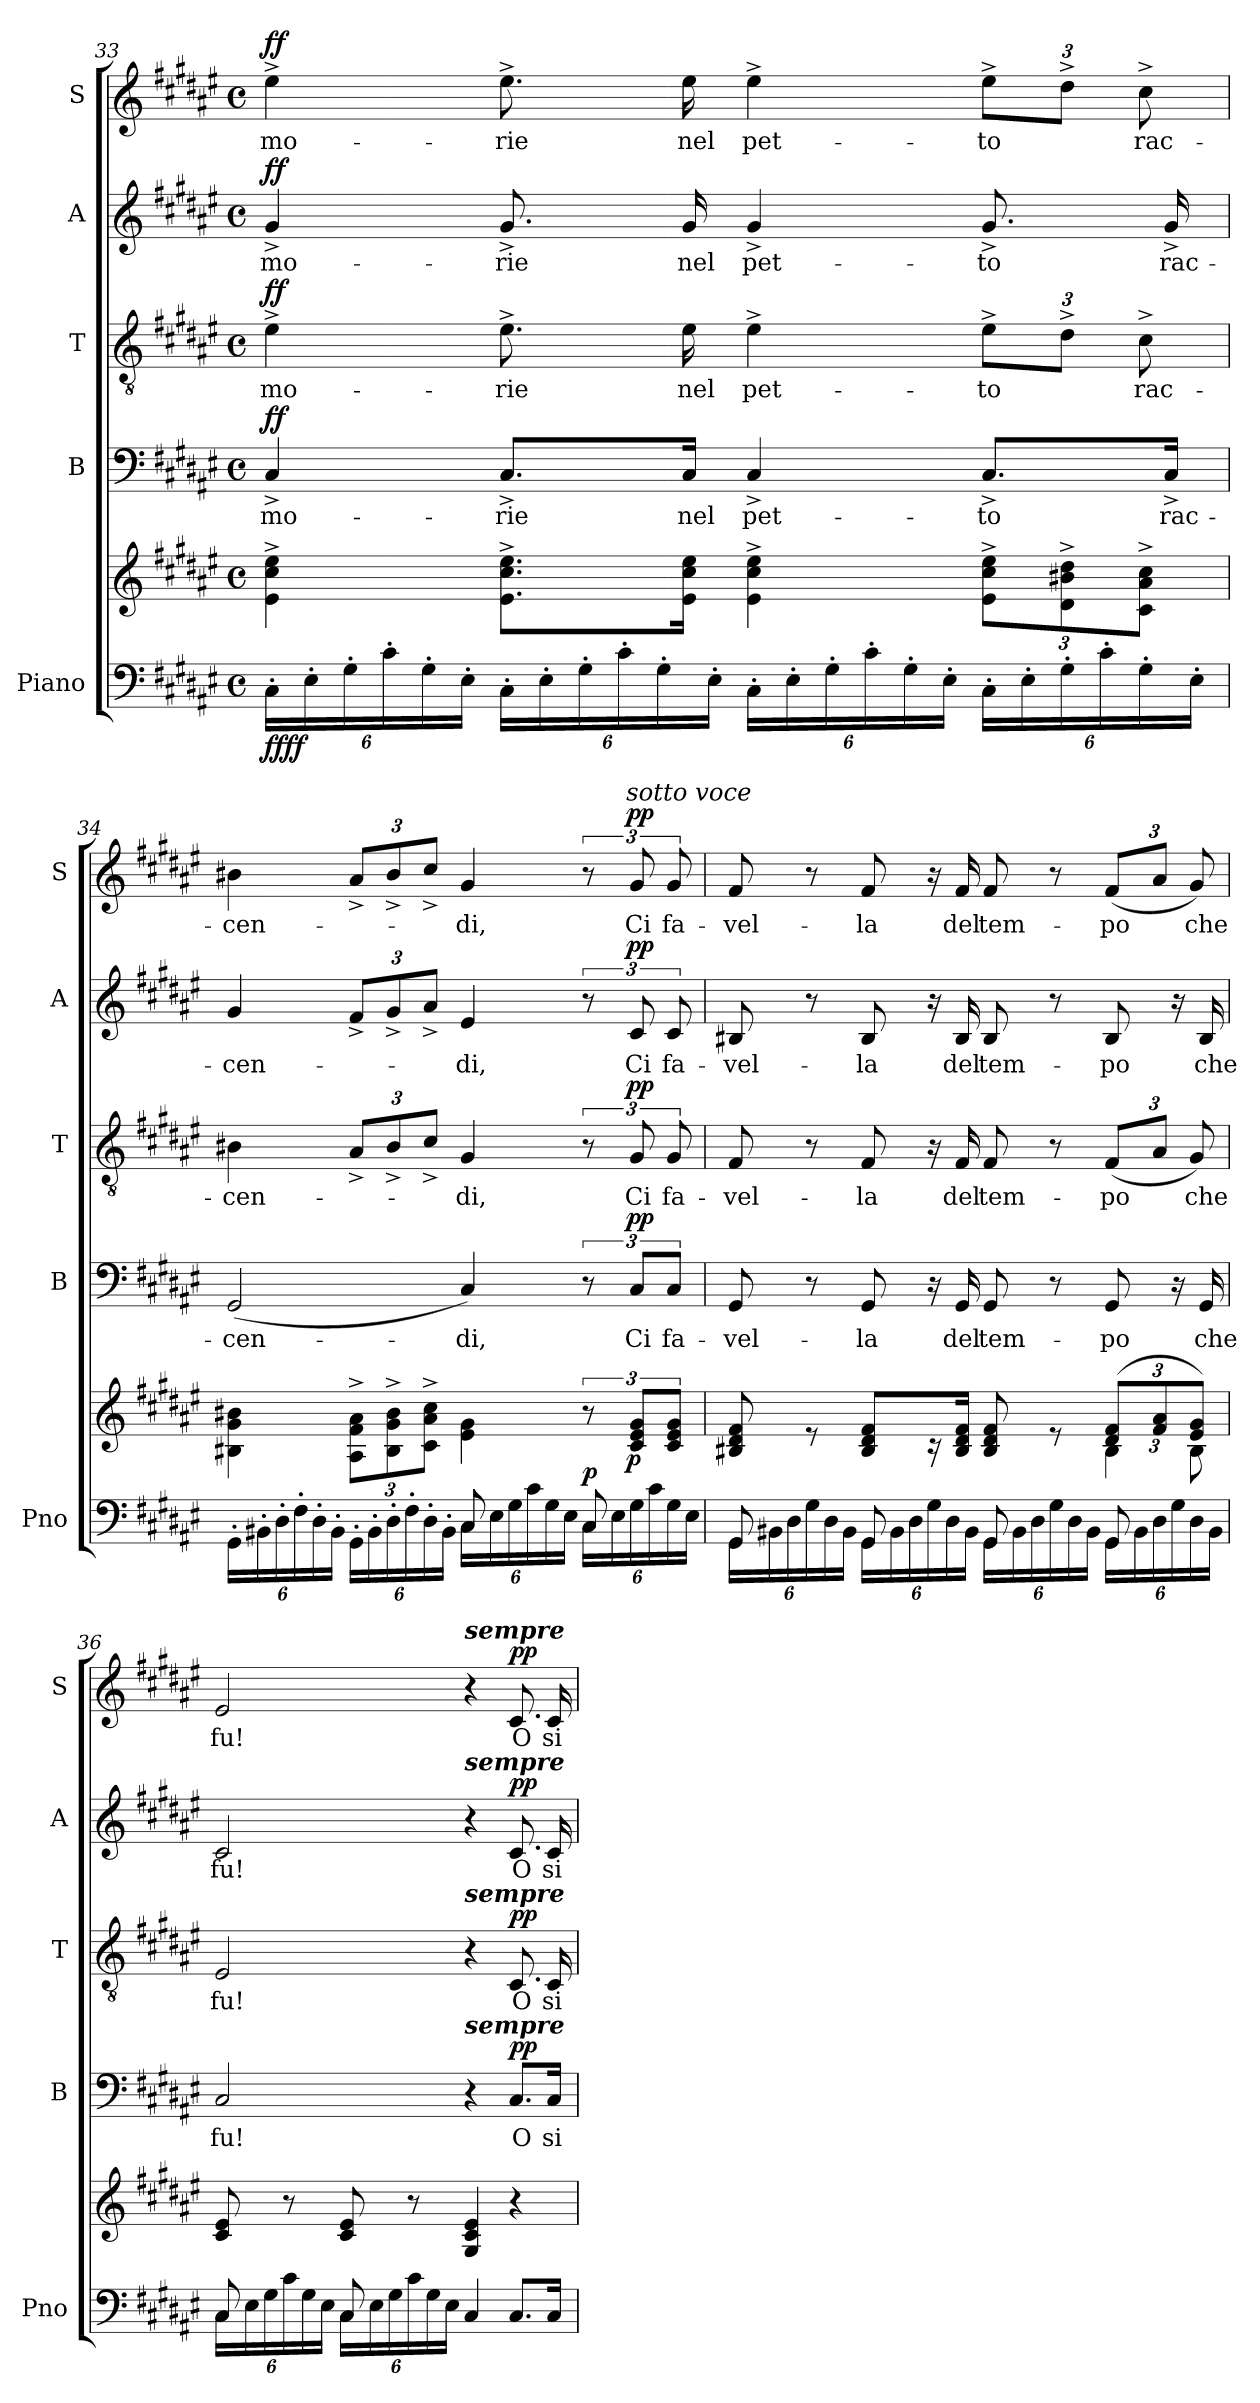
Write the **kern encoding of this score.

**kern	**kern	**dynam	**kern	**text	**dynam	**kern	**text	**dynam	**kern	**text	**dynam	**kern	**text	**dynam
*part5	*part5	*part5	*part4	*part4	*part4	*part3	*part3	*part3	*part2	*part2	*part2	*part1	*part1	*part1
*staff6	*staff5	*staff5/6	*staff4	*staff4	*staff4	*staff3	*staff3	*staff3	*staff2	*staff2	*staff2	*staff1	*staff1	*staff1
*I"Piano	*	*	*I"B	*	*	*I"T	*	*	*I"A	*	*	*I"S	*	*
*I'Pno	*	*	*I'B	*	*	*I'T	*	*	*I'A	*	*	*I'S	*	*
!!LO:LB:g=z
*clefF4	*clefG2	*	*clefF4	*	*	*clefGv2	*	*	*clefG2	*	*	*clefG2	*	*
*k[f#c#g#d#a#e#]	*k[f#c#g#d#a#e#]	*	*k[f#c#g#d#a#e#]	*	*	*k[f#c#g#d#a#e#]	*	*	*k[f#c#g#d#a#e#]	*	*	*k[f#c#g#d#a#e#]	*	*
*M4/4	*M4/4	*	*M4/4	*	*	*M4/4	*	*	*M4/4	*	*	*M4/4	*	*
*met(c)	*met(c)	*	*met(c)	*	*	*met(c)	*	*	*met(c)	*	*	*met(c)	*	*
*Xbrackettup	*	*	*	*	*	*	*	*	*	*	*	*	*	*
=33	=33	=33	=33	=33	=33	=33	=33	=33	=33	=33	=33	=33	=33	=33
!	!	!LO:DY:b=2	!	!	!	!	!	!	!	!	!	!	!	!
!	!	!LO:DY:n=1:b	!	!	!LO:DY:a	!	!	!LO:DY:a	!	!	!LO:DY:a	!	!	!LO:DY:a
24C#'\LL	4e#\^ 4cc#\^ 4ee#\^	ff ff	4C#^/	-mo-	ff	4e#^\	-mo-	ff	4g#^/	-mo-	ff	4ee#^\	-mo-	ff
24E#'\	.	.	.	.	.	.	.	.	.	.	.	.	.	.
24G#'\	.	.	.	.	.	.	.	.	.	.	.	.	.	.
24c#'\	.	.	.	.	.	.	.	.	.	.	.	.	.	.
24G#'\	.	.	.	.	.	.	.	.	.	.	.	.	.	.
24E#'\JJ	.	.	.	.	.	.	.	.	.	.	.	.	.	.
24C#'\LL	8.e#\^ 8.cc#\^ 8.ee#\^L	.	8.C#^/L	-rie	.	8.e#^\	-rie	.	8.g#^/	-rie	.	8.ee#^\	-rie	.
24E#'\	.	.	.	.	.	.	.	.	.	.	.	.	.	.
24G#'\	.	.	.	.	.	.	.	.	.	.	.	.	.	.
24c#'\	.	.	.	.	.	.	.	.	.	.	.	.	.	.
24G#'\	.	.	.	.	.	.	.	.	.	.	.	.	.	.
.	16e#\ 16cc#\ 16ee#\Jk	.	16C#/Jk	nel	.	16e#\	nel	.	16g#/	nel	.	16ee#\	nel	.
24E#'\JJ	.	.	.	.	.	.	.	.	.	.	.	.	.	.
24C#'\LL	4e#\^ 4cc#\^ 4ee#\^	.	4C#^/	pet-	.	4e#^\	pet-	.	4g#^/	pet-	.	4ee#^\	pet-	.
24E#'\	.	.	.	.	.	.	.	.	.	.	.	.	.	.
24G#'\	.	.	.	.	.	.	.	.	.	.	.	.	.	.
24c#'\	.	.	.	.	.	.	.	.	.	.	.	.	.	.
24G#'\	.	.	.	.	.	.	.	.	.	.	.	.	.	.
24E#'\JJ	.	.	.	.	.	.	.	.	.	.	.	.	.	.
*	*Xbrackettup	*	*	*	*	*Xbrackettup	*	*	*	*	*	*Xbrackettup	*	*
24C#'\LL	12e#\^ 12cc#\^ 12ee#\^L	.	8.C#^/L	-to	.	12e#^\L	-to	.	8.g#^/	-to	.	12ee#^\L	-to	.
24E#'\	.	.	.	.	.	.	.	.	.	.	.	.	.	.
24G#'\	12d#\^ 12b#X\^ 12dd#\^	.	.	.	.	12d#^\J	.	.	.	.	.	12dd#^\J	.	.
24c#'\	.	.	.	.	.	.	.	.	.	.	.	.	.	.
24G#'\	12c#\^ 12a#\^ 12cc#\^J	.	.	.	.	12c#^\	rac-	.	.	.	.	12cc#^\	rac-	.
.	.	.	16C#^/Jk	rac-	.	.	.	.	16g#^/	rac-	.	.	.	.
24E#'\JJ	.	.	.	.	.	.	.	.	.	.	.	.	.	.
=34	=34	=34	=34	=34	=34	=34	=34	=34	=34	=34	=34	=34	=34	=34
*^	*	*	*	*	*	*	*	*	*	*	*	*	*	*
24GG#'\LL	2ryy	4B#X\ 4g#\ 4b#X\	.	(>2GG#/	-cen-	.	4B#X\	-cen-	.	4g#/	-cen-	.	4b#X\	-cen-	.
24BB#X'\	.	.	.	.	.	.	.	.	.	.	.	.	.	.	.
24D#'\	.	.	.	.	.	.	.	.	.	.	.	.	.	.	.
24F#'\	.	.	.	.	.	.	.	.	.	.	.	.	.	.	.
24D#'\	.	.	.	.	.	.	.	.	.	.	.	.	.	.	.
24BB#'\JJ	.	.	.	.	.	.	.	.	.	.	.	.	.	.	.
*	*	*	*	*	*	*	*	*	*	*Xbrackettup	*	*	*	*	*
24GG#'\LL	.	12A#\^ 12f#\^ 12a#\^L	.	.	.	.	12A#^/L	.	.	12f#^/L	.	.	12a#^/L	.	.
24BB#'\	.	.	.	.	.	.	.	.	.	.	.	.	.	.	.
24D#'\	.	12B#\^ 12g#\^ 12b#\^	.	.	.	.	12B#^/	.	.	12g#^/	.	.	12b#^/	.	.
24F#'\	.	.	.	.	.	.	.	.	.	.	.	.	.	.	.
24D#'\	.	12c#\^ 12a#\^ 12cc#\^J	.	.	.	.	12c#^/J	.	.	12a#^/J	.	.	12cc#^/J	.	.
24BB#'\JJ	.	.	.	.	.	.	.	.	.	.	.	.	.	.	.
8C#/	24C#\LL	4e#\ 4g#\	.	4C#/)	-di,	.	4G#/	-di,	.	4e#/	-di,	.	4g#/	-di,	.
.	24E#\	.	.	.	.	.	.	.	.	.	.	.	.	.	.
.	24G#\	.	.	.	.	.	.	.	.	.	.	.	.	.	.
8ryy	24c#\	.	.	.	.	.	.	.	.	.	.	.	.	.	.
.	24G#\	.	.	.	.	.	.	.	.	.	.	.	.	.	.
.	24E#\JJ	.	.	.	.	.	.	.	.	.	.	.	.	.	.
*	*	*brackettup	*	*	*	*	*brackettup	*	*	*brackettup	*	*	*brackettup	*	*
!	!	!	!LO:DY:a=2	!	!	!	!	!	!	!	!	!	!	!	!
8C#/	24C#\LL	12r	p	12r	.	.	12r	.	.	12r	.	.	12r	.	.
.	24E#\	.	.	.	.	.	.	.	.	.	.	.	.	.	.
!	!	!	!	!	!	!	!	!	!	!	!	!	!LO:TX:a:i:t=sotto voce	!	!
!	!	!	!LO:DY:b	!	!	!LO:DY:a	!	!	!LO:DY:a	!	!	!LO:DY:a	!	!	!LO:DY:a
.	24G#\	12c#/ 12e#/ 12g#/L	p	12C#/L	Ci	pp	12G#/	Ci	pp	12c#/	Ci	pp	12g#/	Ci	pp
8ryy	24c#\	.	.	.	.	.	.	.	.	.	.	.	.	.	.
.	24G#\	12c#/ 12e#/ 12g#/J	.	12C#/J	fa-	.	12G#/	fa-	.	12c#/	fa-	.	12g#/	fa-	.
.	24E#\JJ	.	.	.	.	.	.	.	.	.	.	.	.	.	.
!!LO:PB:g=z
=35	=35	=35	=35	=35	=35	=35	=35	=35	=35	=35	=35	=35	=35	=35	=35
*	*	*^	*	*	*	*	*	*	*	*	*	*	*	*	*
8GG#/	24GG#\LL	8B#X/ 8d#/ 8f#/	2.ryy	.	8GG#/	-vel-	.	8F#/	-vel-	.	8B#X/	-vel-	.	8f#/	-vel-	.
.	24BB#X\	.	.	.	.	.	.	.	.	.	.	.	.	.	.	.
.	24D#\	.	.	.	.	.	.	.	.	.	.	.	.	.	.	.
8ryy	24G#\	8re	.	.	8r	.	.	8r	.	.	8r	.	.	8r	.	.
.	24D#\	.	.	.	.	.	.	.	.	.	.	.	.	.	.	.
.	24BB#\JJ	.	.	.	.	.	.	.	.	.	.	.	.	.	.	.
8GG#/	24GG#\LL	8B#/ 8d#/ 8f#/L	.	.	8GG#/	-la	.	8F#/	-la	.	8B#/	-la	.	8f#/	-la	.
.	24BB#\	.	.	.	.	.	.	.	.	.	.	.	.	.	.	.
.	24D#\	.	.	.	.	.	.	.	.	.	.	.	.	.	.	.
8ryy	24G#\	16rc	.	.	16r	.	.	16r	.	.	16r	.	.	16r	.	.
.	24D#\	.	.	.	.	.	.	.	.	.	.	.	.	.	.	.
.	.	16B#/ 16d#/ 16f#/Jk	.	.	16GG#/	del	.	16F#/	del	.	16B#/	del	.	16f#/	del	.
.	24BB#\JJ	.	.	.	.	.	.	.	.	.	.	.	.	.	.	.
8GG#/	24GG#\LL	8B#/ 8d#/ 8f#/	.	.	8GG#/	tem-	.	8F#/	tem-	.	8B#/	tem-	.	8f#/	tem-	.
.	24BB#\	.	.	.	.	.	.	.	.	.	.	.	.	.	.	.
.	24D#\	.	.	.	.	.	.	.	.	.	.	.	.	.	.	.
8ryy	24G#\	8re	.	.	8r	.	.	8r	.	.	8r	.	.	8r	.	.
.	24D#\	.	.	.	.	.	.	.	.	.	.	.	.	.	.	.
.	24BB#\JJ	.	.	.	.	.	.	.	.	.	.	.	.	.	.	.
*	*	*Xbrackettup	*	*	*	*	*	*Xbrackettup	*	*	*	*	*	*Xbrackettup	*	*
8GG#/	24GG#\LL	(12d#/ 12f#/L	6B#\	.	8GG#/	-po	.	(>12F#/L	-po	.	8B#/	-po	.	(>12f#/L	-po	.
.	24BB#\	.	.	.	.	.	.	.	.	.	.	.	.	.	.	.
.	24D#\	12f#/ 12a#/	.	.	.	.	.	12A#/J	.	.	.	.	.	12a#/J	.	.
8ryy	24G#\	.	.	.	16r	.	.	.	.	.	16r	.	.	.	.	.
.	24D#\	12e#/ 12g#/J)	12B#\	.	.	.	.	12G#/)	che	.	.	.	.	12g#/)	che	.
.	.	.	.	.	16GG#/	che	.	.	.	.	16B#/	che	.	.	.	.
.	24BB#\JJ	.	.	.	.	.	.	.	.	.	.	.	.	.	.	.
*	*	*v	*v	*	*	*	*	*	*	*	*	*	*	*	*	*
=36	=36	=36	=36	=36	=36	=36	=36	=36	=36	=36	=36	=36	=36	=36	=36
8C#/	24C#\LL	8c#/ 8e#/	.	2C#/	fu!	.	2E#/	fu!	.	2c#/	fu!	.	2e#/	fu!	.
.	24E#\	.	.	.	.	.	.	.	.	.	.	.	.	.	.
.	24G#\	.	.	.	.	.	.	.	.	.	.	.	.	.	.
8ryy	24c#\	8r	.	.	.	.	.	.	.	.	.	.	.	.	.
.	24G#\	.	.	.	.	.	.	.	.	.	.	.	.	.	.
.	24E#\JJ	.	.	.	.	.	.	.	.	.	.	.	.	.	.
8C#/	24C#\LL	8c#/ 8e#/	.	.	.	.	.	.	.	.	.	.	.	.	.
.	24E#\	.	.	.	.	.	.	.	.	.	.	.	.	.	.
.	24G#\	.	.	.	.	.	.	.	.	.	.	.	.	.	.
8ryy	24c#\	8r	.	.	.	.	.	.	.	.	.	.	.	.	.
.	24G#\	.	.	.	.	.	.	.	.	.	.	.	.	.	.
.	24E#\JJ	.	.	.	.	.	.	.	.	.	.	.	.	.	.
!	!	!	!	!	!	!	!	!	!	!	!	!	!LO:TX:a:Bi:t=sempre	!	!
!	!	!	!	!	!	!	!	!	!	!LO:TX:a:Bi:t=sempre	!	!	!	!	!
!	!	!	!	!	!	!	!LO:TX:a:Bi:t=sempre	!	!	!	!	!	!	!	!
!	!	!	!	!LO:TX:a:Bi:t=sempre	!	!	!	!	!	!	!	!	!	!	!
4C#/	2ryy	4G#/ 4c#/ 4e#/	.	4r	.	.	4r	.	.	4r	.	.	4r	.	.
!	!	!	!	!	!	!LO:DY:a	!	!	!LO:DY:a	!	!	!LO:DY:a	!	!	!LO:DY:a
8.C#/L	.	4r	.	8.C#/L	O	pp	8.C#/	O	pp	8.c#/	O	pp	8.c#/	O	pp
16C#/Jk	.	.	.	16C#/Jk	si-	.	16C#/	si-	.	16c#/	si-	.	16c#/	si-	.
*v	*v	*	*	*	*	*	*	*	*	*	*	*	*	*	*
=	=	=	=	=	=	=	=	=	=	=	=	=	=	=
*-	*-	*-	*-	*-	*-	*-	*-	*-	*-	*-	*-	*-	*-	*-
